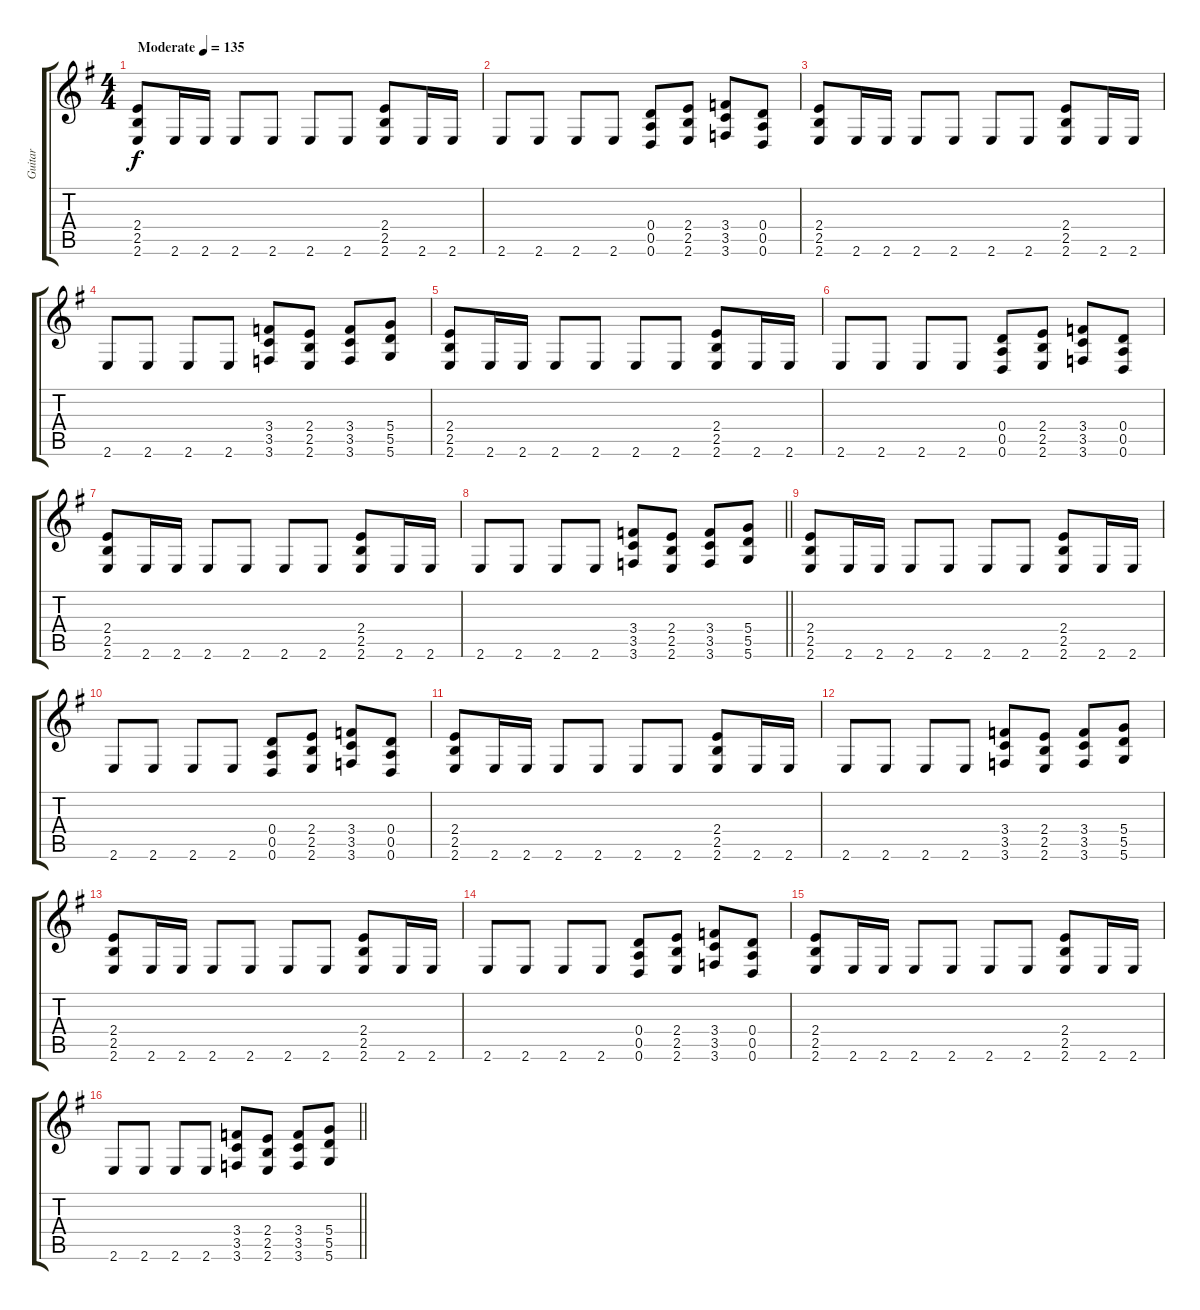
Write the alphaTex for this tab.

\track ("Guitar" "Guitar") {instrument distortionguitar}
\staff {score tabs}
\tuning (E4 B3 G3 D3 A2 D2) {hide}
\ts (4 4)
\section ("" "")
\tempo (135 "Moderate")
\clef g2
\ks eminor
(2.4 2.5 2.6).8{txt "" dy f instrument distortionguitar} 2.6.16 2.6.16 2.6.8 2.6.8 2.6.8 2.6.8 (2.4 2.5 2.6).8 2.6.16 2.6.16 |
2.6.8 2.6.8 2.6.8 2.6.8 (0.4 0.5 0.6).8 (2.4 2.5 2.6).8 (3.4 3.5 3.6).8 (0.4 0.5 0.6).8 |
(2.4 2.5 2.6).8 2.6.16 2.6.16 2.6.8 2.6.8 2.6.8 2.6.8 (2.4 2.5 2.6).8 2.6.16 2.6.16 |
2.6.8 2.6.8 2.6.8 2.6.8 (3.4 3.5 3.6).8 (2.4 2.5 2.6).8 (3.4 3.5 3.6).8 (5.4 5.5 5.6).8 |
(2.4 2.5 2.6).8 2.6.16 2.6.16 2.6.8 2.6.8 2.6.8 2.6.8 (2.4 2.5 2.6).8 2.6.16 2.6.16 |
2.6.8 2.6.8 2.6.8 2.6.8 (0.4 0.5 0.6).8 (2.4 2.5 2.6).8 (3.4 3.5 3.6).8 (0.4 0.5 0.6).8 |
(2.4 2.5 2.6).8 2.6.16 2.6.16 2.6.8 2.6.8 2.6.8 2.6.8 (2.4 2.5 2.6).8 2.6.16 2.6.16 |
\barLineRight lightlight
2.6.8 2.6.8 2.6.8 2.6.8 (3.4 3.5 3.6).8 (2.4 2.5 2.6).8 (3.4 3.5 3.6).8 (5.4 5.5 5.6).8 |
\section ("" "")
(2.4 2.5 2.6).8 2.6.16 2.6.16 2.6.8 2.6.8 2.6.8 2.6.8 (2.4 2.5 2.6).8 2.6.16 2.6.16 |
2.6.8 2.6.8 2.6.8 2.6.8 (0.4 0.5 0.6).8 (2.4 2.5 2.6).8 (3.4 3.5 3.6).8 (0.4 0.5 0.6).8 |
(2.4 2.5 2.6).8 2.6.16 2.6.16 2.6.8 2.6.8 2.6.8 2.6.8 (2.4 2.5 2.6).8 2.6.16 2.6.16 |
2.6.8 2.6.8 2.6.8 2.6.8 (3.4 3.5 3.6).8 (2.4 2.5 2.6).8 (3.4 3.5 3.6).8 (5.4 5.5 5.6).8 |
(2.4 2.5 2.6).8 2.6.16 2.6.16 2.6.8 2.6.8 2.6.8 2.6.8 (2.4 2.5 2.6).8 2.6.16 2.6.16 |
2.6.8 2.6.8 2.6.8 2.6.8 (0.4 0.5 0.6).8 (2.4 2.5 2.6).8 (3.4 3.5 3.6).8 (0.4 0.5 0.6).8 |
(2.4 2.5 2.6).8 2.6.16 2.6.16 2.6.8 2.6.8 2.6.8 2.6.8 (2.4 2.5 2.6).8 2.6.16 2.6.16 |
\barLineRight lightlight
2.6.8 2.6.8 2.6.8 2.6.8 (3.4 3.5 3.6).8 (2.4 2.5 2.6).8 (3.4 3.5 3.6).8 (5.4 5.5 5.6).8
